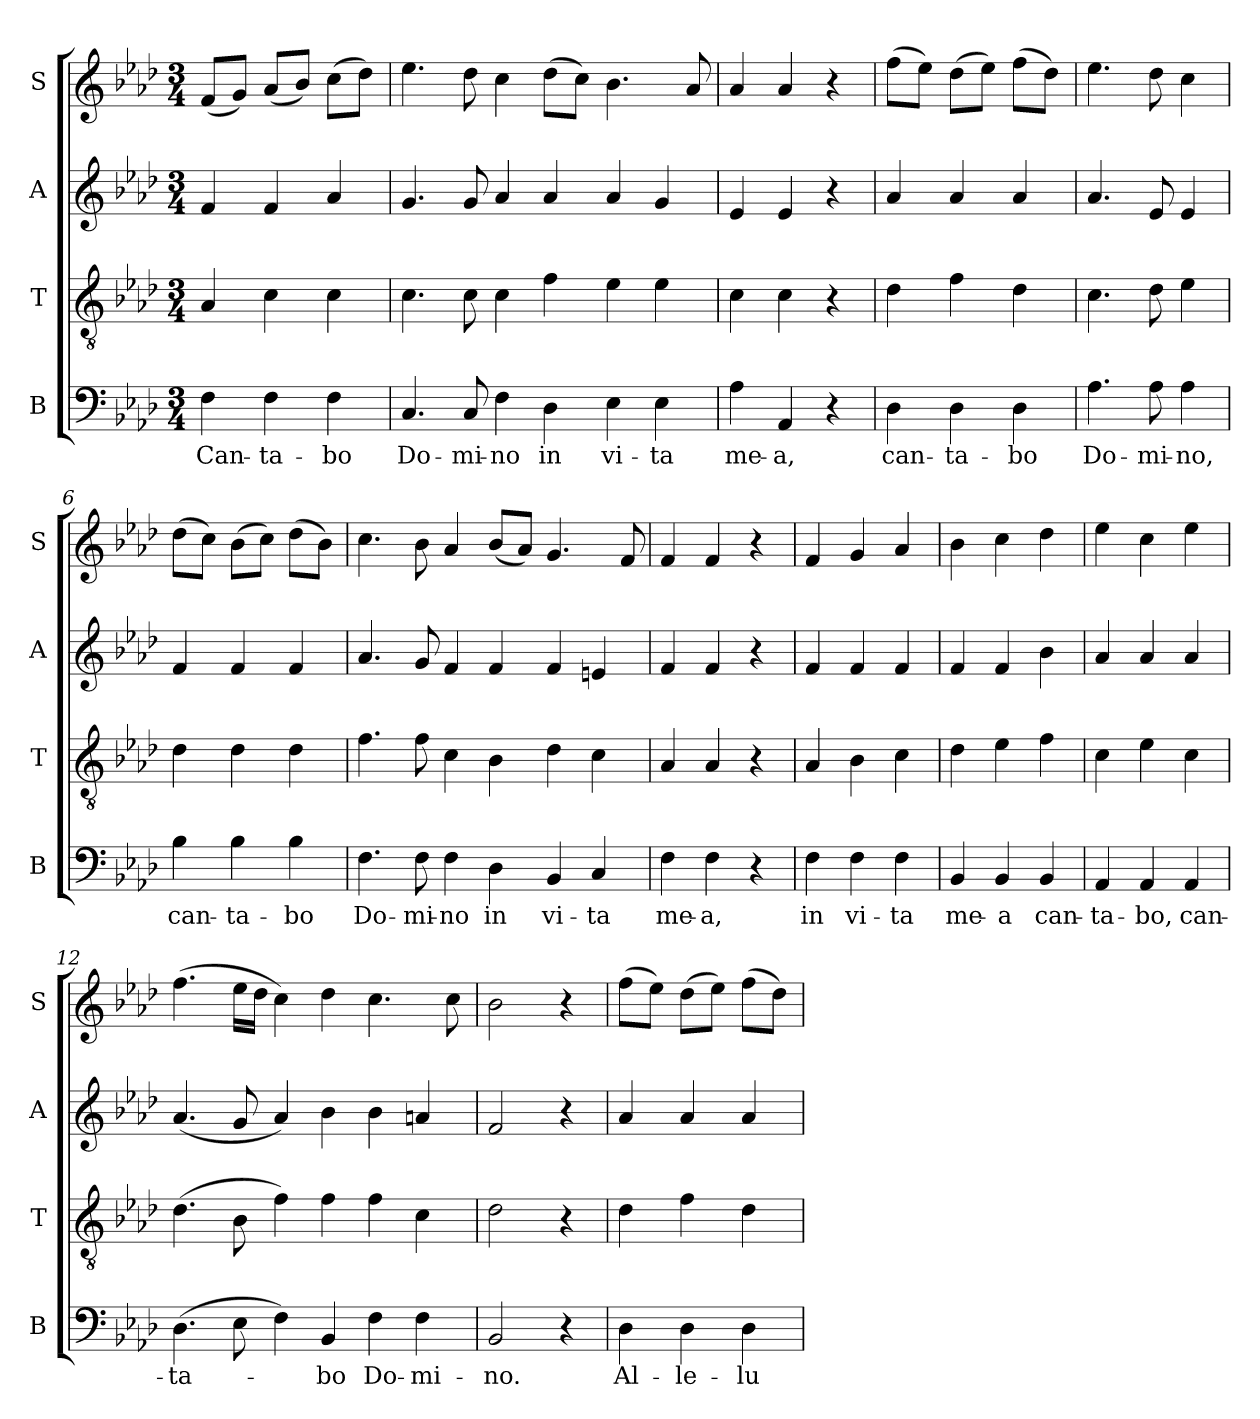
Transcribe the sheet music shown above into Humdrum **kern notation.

**kern	**text	**kern	**kern	**kern
*part4	*part4	*part3	*part2	*part1
*staff4	*staff4	*staff3	*staff2	*staff1
*I"B	*	*I"T	*I"A	*I"S
*I'B	*	*I'T	*I'A	*I'S
*clefF4	*	*clefGv2	*clefG2	*clefG2
*k[b-e-a-d-]	*	*k[b-e-a-d-]	*k[b-e-a-d-]	*k[b-e-a-d-]
*M3/4	*	*M3/4	*M3/4	*M3/4
=1	=1	=1	=1	=1
4F\	Can-	4A-/	4f/	(8f/L
.	.	.	.	8g/J)
4F\	-ta-	4c\	4f/	(8a-/L
.	.	.	.	8b-/J)
4F\	-bo	4c\	4a-/	(8cc\L
.	.	.	.	8dd-\J)
=2	=2	=2	=2	=2
4.C/	Do-	4.c\	4.g/	4.ee-\
8C/	-mi-	8c\	8g/	8dd-\
4F\	-no	4c\	4a-/	4cc\
4D-\	in	4f\	4a-/	(8dd-\L
.	.	.	.	8cc\J)
4E-\	vi-	4e-\	4a-/	4.b-\
4E-\	-ta	4e-\	4g/	.
.	.	.	.	8a-/
=3	=3	=3	=3	=3
4A-\	me-	4c\	4e-/	4a-/
4AA-/	-a,	4c\	4e-/	4a-/
4r	.	4r	4r	4r
=4	=4	=4	=4	=4
4D-\	can-	4d-\	4a-/	(8ff\L
.	.	.	.	8ee-\J)
4D-\	-ta-	4f\	4a-/	(8dd-\L
.	.	.	.	8ee-\J)
4D-\	-bo	4d-\	4a-/	(8ff\L
.	.	.	.	8dd-\J)
=5	=5	=5	=5	=5
4.A-\	Do-	4.c\	4.a-/	4.ee-\
8A-\	-mi-	8d-\	8e-/	8dd-\
4A-\	-no,	4e-\	4e-/	4cc\
!!LO:LB:g=z
=6	=6	=6	=6	=6
4B-\	can-	4d-\	4f/	(8dd-\L
.	.	.	.	8cc\J)
4B-\	-ta-	4d-\	4f/	(8b-\L
.	.	.	.	8cc\J)
4B-\	-bo	4d-\	4f/	(8dd-\L
.	.	.	.	8b-\J)
=7	=7	=7	=7	=7
4.F\	Do-	4.f\	4.a-/	4.cc\
8F\	-mi-	8f\	8g/	8b-\
4F\	-no	4c\	4f/	4a-/
4D-\	in	4B-\	4f/	(8b-/L
.	.	.	.	8a-/J)
4BB-/	vi-	4d-\	4f/	4.g/
4C/	-ta	4c\	4en/	.
.	.	.	.	8f/
=8	=8	=8	=8	=8
4F\	me-	4A-/	4f/	4f/
4F\	-a,	4A-/	4f/	4f/
4r	.	4r	4r	4r
=9	=9	=9	=9	=9
4F\	in	4A-/	4f/	4f/
4F\	vi-	4B-\	4f/	4g/
4F\	-ta	4c\	4f/	4a-/
=10	=10	=10	=10	=10
4BB-/	me-	4d-\	4f/	4b-\
4BB-/	-a	4e-\	4f/	4cc\
4BB-/	can-	4f\	4b-\	4dd-\
!!LO:LB:g=z
=11	=11	=11	=11	=11
4AA-/	-ta-	4c\	4a-/	4ee-\
4AA-/	-bo,	4e-\	4a-/	4cc\
4AA-/	can-	4c\	4a-/	4ee-\
=12	=12	=12	=12	=12
(4.D-\	-ta-	(4.d-\	(4.a-/	(4.ff\
8E-\	.	8B-\	8g/	16ee-\LL
.	.	.	.	16dd-\JJ
4F\)	.	4f\)	4a-/)	4cc\)
4BB-/	-bo	4f\	4b-\	4dd-\
4F\	Do-	4f\	4b-\	4.cc\
4F\	-mi-	4c\	4an/	.
.	.	.	.	8cc\
=13	=13	=13	=13	=13
2BB-/	-no.	2d-\	2f/	2b-\
4r	.	4r	4r	4r
=14	=14	=14	=14	=14
4D-\	Al-	4d-\	4a-/	(8ff\L
.	.	.	.	8ee-\J)
4D-\	-le-	4f\	4a-/	(8dd-\L
.	.	.	.	8ee-\J)
4D-\	-lu-	4d-\	4a-/	(8ff\L
.	.	.	.	8dd-\J)
=	=	=	=	=
*-	*-	*-	*-	*-
